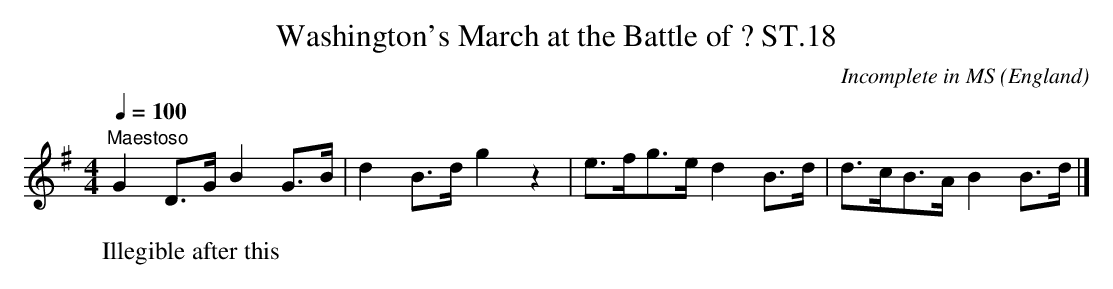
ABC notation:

X:1
T:Washington's March at the Battle of ? ST.18
C:Incomplete in MS
L:1/8
M:4/4
O:England
Q:1/4=100
K:G
"Maestoso"G2D>GB2G>B|d2B>dg2z2|e>fg>ed2B>d|d>cB>AB2B>d|]
W:Illegible after this
